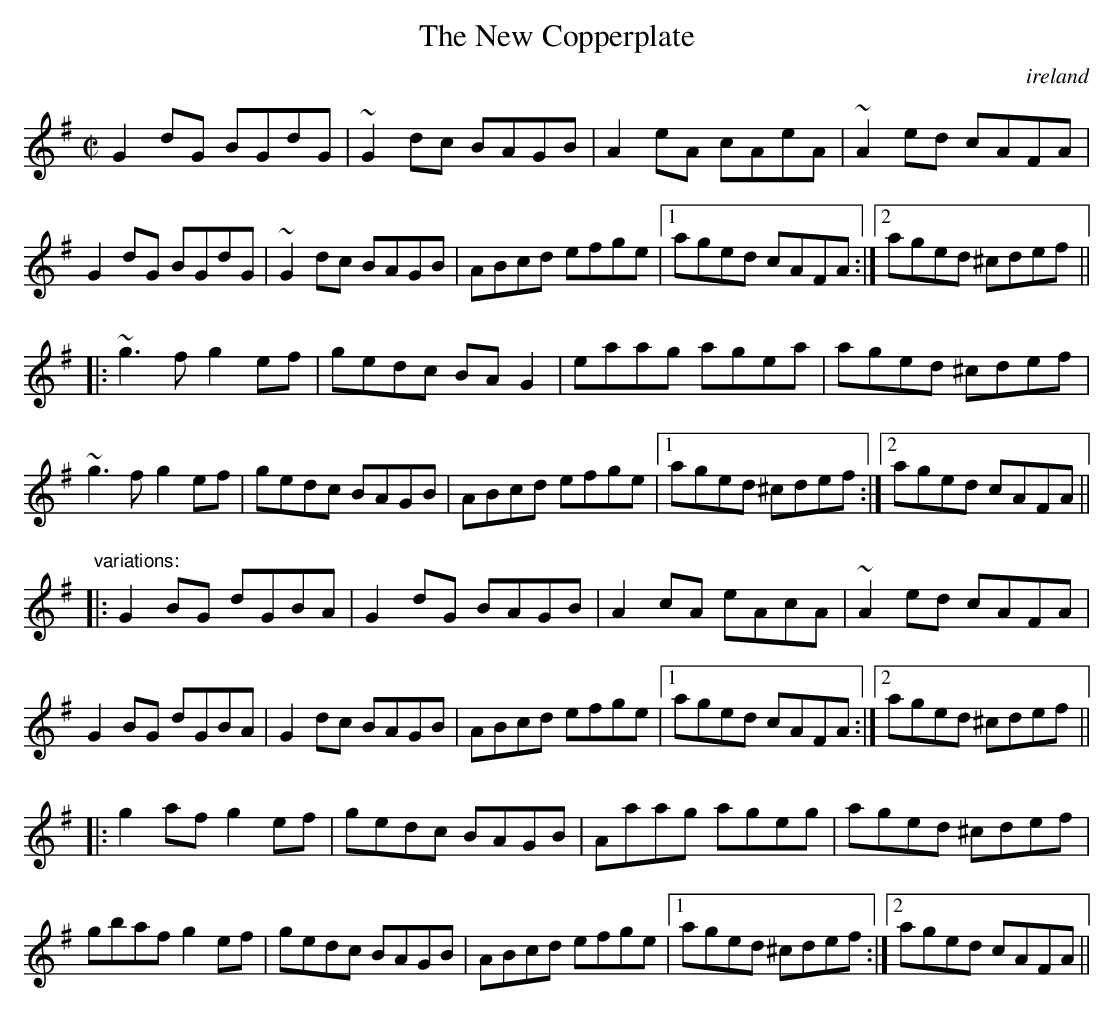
X:1
T:New Copperplate, The
O:ireland
M:C|
K:G
G2dG BGdG|~G2dc BAGB|A2eA cAeA|~A2ed cAFA|
G2dG BGdG|~G2dc BAGB|ABcd efge|1 aged cAFA:|2 aged ^cdef||
|:~g3f g2ef|gedc BAG2|eaag agea|aged ^cdef|
~g3f g2ef|gedc BAGB|ABcd efge|1 aged ^cdef:|2 aged cAFA||
"variations:"
|:G2BG dGBA|G2dG BAGB|A2cA eAcA|~A2ed cAFA|
G2BG dGBA|G2dc BAGB|ABcd efge|1 aged cAFA:|2 aged ^cdef||
|:g2af g2ef|gedc BAGB|Aaag ageg|aged ^cdef|
gbaf g2ef|gedc BAGB|ABcd efge|1 aged ^cdef:|2 aged cAFA||
